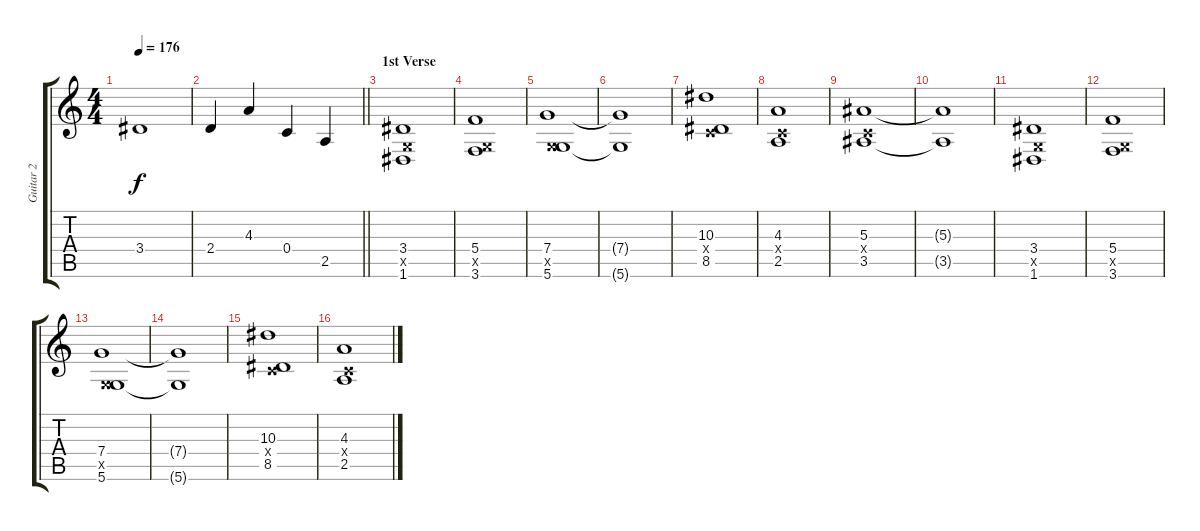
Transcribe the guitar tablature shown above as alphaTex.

\track ("Guitar 2" "Guitar 2") {instrument distortionguitar}
\staff {score tabs}
\tuning (D4 A3 F3 C3 G2 D2) {hide}
\ts (4 4)
\tempo 176
\clef g2
\ks c
3.4.1{dy f} |
\barLineRight lightlight
2.4.4 4.3.4 0.4.4 2.5.4 |
\section ("" "1st Verse")
(3.4 0.5{x} 1.6).1 |
(5.4 0.5{x} 3.6).1 |
(7.4 0.5{x} 5.6).1 |
(7.4{t} 5.6{t}).1 |
(10.3 0.4{x} 8.5).1 |
(4.3 0.4{x} 2.5).1 |
(5.3 0.4{x} 3.5).1 |
(5.3{t} 3.5{t}).1 |
(3.4 0.5{x} 1.6).1 |
(5.4 0.5{x} 3.6).1 |
(7.4 0.5{x} 5.6).1 |
(7.4{t} 5.6{t}).1 |
(10.3 0.4{x} 8.5).1 |
(4.3 0.4{x} 2.5).1
